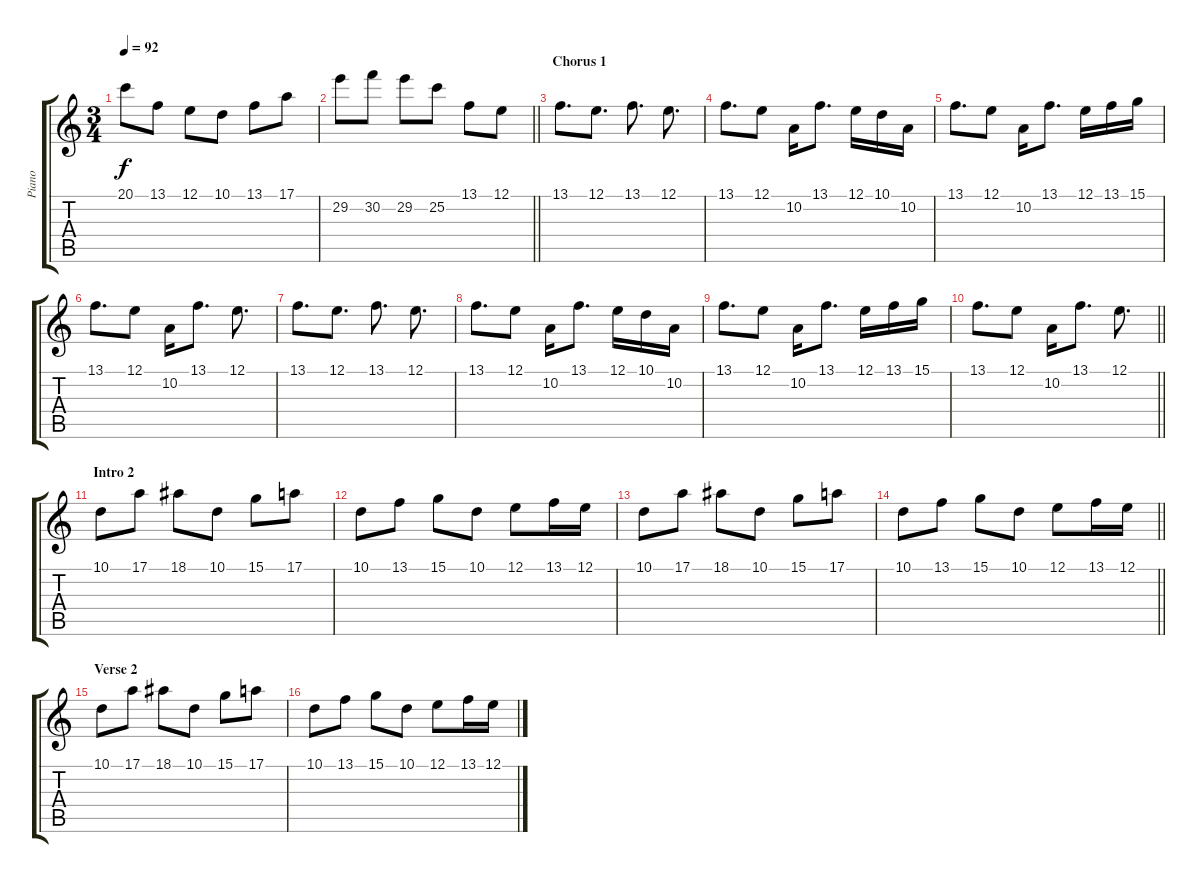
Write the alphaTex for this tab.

\track ("Piano" "Piano") {instrument brightacousticpiano}
\staff {score tabs}
\tuning (E4 B3 G3 D3 A2 D2) {hide}
\ts (3 4)
\tempo 92
\clef g2
\ks c
20.1.8{dy f} 13.1.8 12.1.8 10.1.8 13.1.8 17.1.8 |
\barLineRight lightlight
29.2.8 30.2.8 29.2.8 25.2.8 13.1.8 12.1.8 |
\section ("" "Chorus 1")
13.1.8{d} 12.1.8{d} 13.1.8{d} 12.1.8{d} |
13.1.8{d} 12.1.8 10.2.16 13.1.8{d} 12.1.16 10.1.16 10.2.16 |
13.1.8{d} 12.1.8 10.2.16 13.1.8{d} 12.1.16 13.1.16 15.1.16 |
13.1.8{d} 12.1.8 10.2.16 13.1.8{d} 12.1.8{d} |
13.1.8{d} 12.1.8{d} 13.1.8{d} 12.1.8{d} |
13.1.8{d} 12.1.8 10.2.16 13.1.8{d} 12.1.16 10.1.16 10.2.16 |
13.1.8{d} 12.1.8 10.2.16 13.1.8{d} 12.1.16 13.1.16 15.1.16 |
\barLineRight lightlight
13.1.8{d} 12.1.8 10.2.16 13.1.8{d} 12.1.8{d} |
\section ("" "Intro 2 ")
10.1.8 17.1.8 18.1.8 10.1.8 15.1.8 17.1.8 |
10.1.8 13.1.8 15.1.8 10.1.8 12.1.8 13.1.16 12.1.16 |
10.1.8 17.1.8 18.1.8 10.1.8 15.1.8 17.1.8 |
\barLineRight lightlight
10.1.8 13.1.8 15.1.8 10.1.8 12.1.8 13.1.16 12.1.16 |
\section ("" "Verse 2")
10.1.8 17.1.8 18.1.8 10.1.8 15.1.8 17.1.8 |
10.1.8 13.1.8 15.1.8 10.1.8 12.1.8 13.1.16 12.1.16
